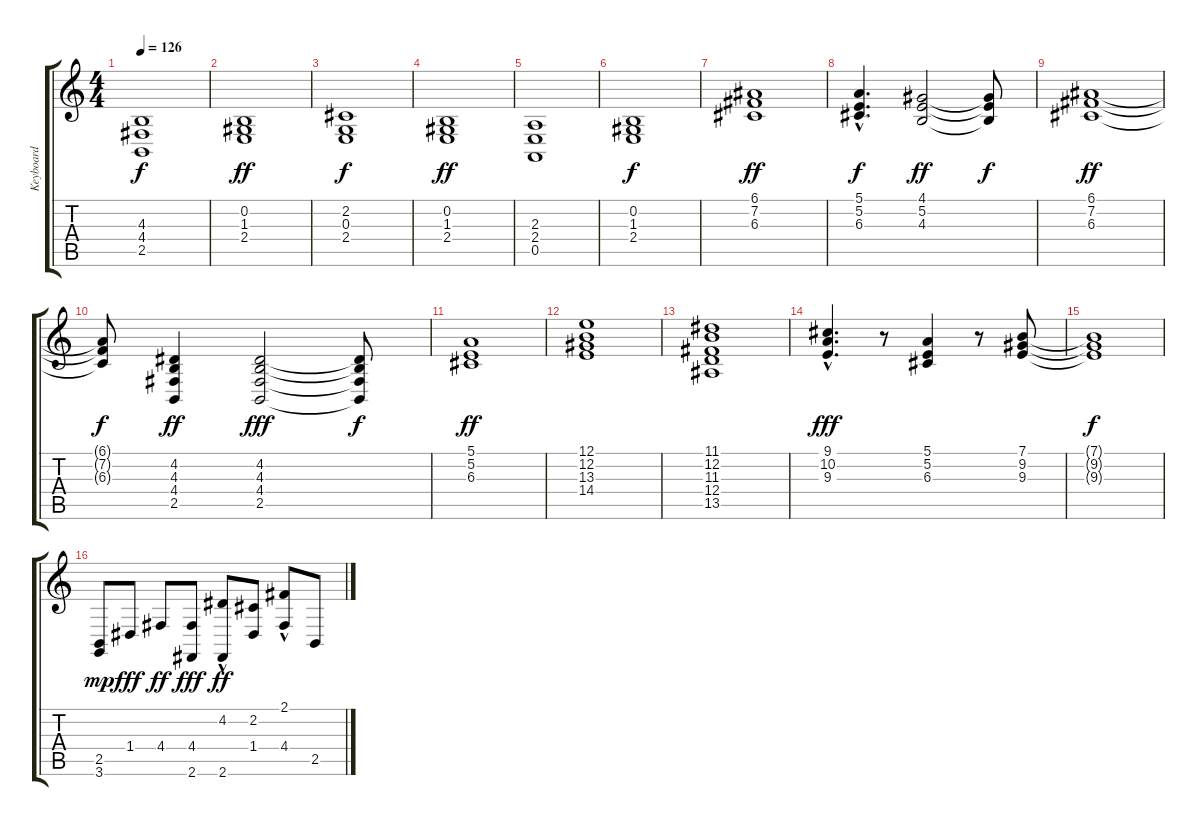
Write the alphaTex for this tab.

\track ("Keyboard" "Keyboard") {instrument synthbrass2}
\staff {score tabs}
\tuning (E4 B3 G3 D3 A2 E2) {hide}
\ts (4 4)
\tempo 126
\clef g2
\ks c
(4.3 4.4 2.5).1{dy f} |
(0.2 1.3 2.4).1{dy ff} |
(2.2 0.3 2.4).1{dy f} |
(0.2 1.3 2.4).1{dy ff} |
(2.3 2.4 0.5).1 |
(0.2 1.3 2.4).1{dy f} |
(6.1 7.2 6.3).1{dy ff} |
(5.1{hac} 5.2{hac} 6.3{hac}).4{d dy f} (4.1 5.2 4.3).2{dy ff} (4.1{t} 5.2{t} 4.3{t}).8{dy f} |
(6.1 7.2 6.3).1{dy ff} |
(6.1{t} 7.2{t} 6.3{t}).8{dy f} (4.2 4.3 4.4 2.5).4{dy ff} (4.2 4.3 4.4 2.5).2{dy fff} (4.2{t} 4.3{t} 4.4{t} 2.5{t}).8{dy f} |
(5.1 5.2 6.3).1{dy ff} |
(12.1 12.2 13.3 14.4).1 |
(11.1 12.2 11.3 12.4 13.5).1 |
(9.1{hac} 10.2{hac} 9.3{hac}).4{d dy fff} r.8 (5.1 5.2 6.3).4 r.8 (7.1 9.2 9.3).8 |
(7.1{t} 9.2{t} 9.3{t}).1{dy f} |
(2.5 3.6).8{dy mp} 1.4.8{dy fff} 4.4.8{dy ff} (4.4 2.6).8{dy fff} (4.2{hac} 2.6{hac}).8{dy ff} (2.2 1.4).8 (2.1{hac} 4.4).8 2.5.8
